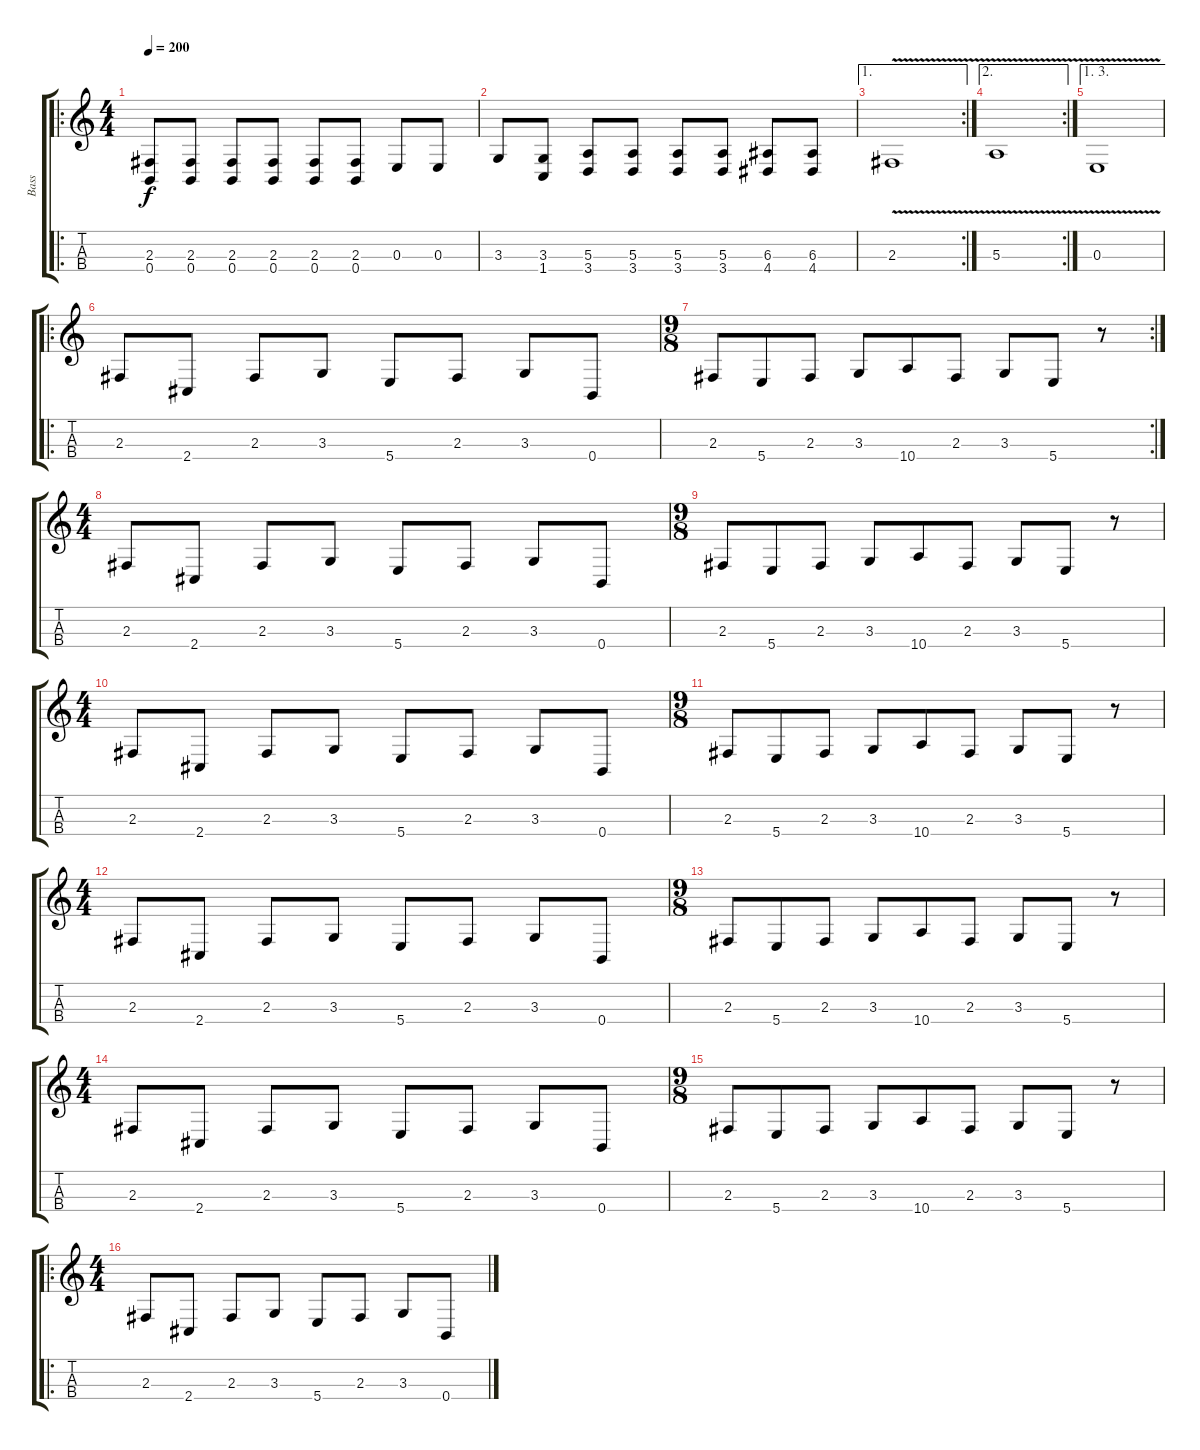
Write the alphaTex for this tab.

\track ("Bass" "Bass") {instrument distortionguitar}
\staff {score tabs}
\tuning (D3 A2 E2 B1) {hide}
\ro
\ts (4 4)
\tempo 200
\clef g2
\ks c
(2.3 0.4).8{dy f} (2.3 0.4).8 (2.3 0.4).8 (2.3 0.4).8 (2.3 0.4).8 (2.3 0.4).8 0.3.8 0.3.8 |
3.3.8 (3.3 1.4).8 (5.3 3.4).8 (5.3 3.4).8 (5.3 3.4).8 (5.3 3.4).8 (6.3 4.4).8 (6.3 4.4).8 |
\ae 1
\rc 2
2.3{v}.1 |
\ae 2
\rc 2
5.3{v}.1 |
\ae (1 3)
0.3{v}.1 |
\ro
2.3.8{instrument electricbasspick} 2.4.8 2.3.8 3.3.8 5.4.8 2.3.8 3.3.8 0.4.8 |
\rc 2
\ts (9 8)
2.3.8 5.4.8 2.3.8 3.3.8 10.4.8 2.3.8 3.3.8 5.4.8 r.8 |
\ts (4 4)
2.3.8 2.4.8 2.3.8 3.3.8 5.4.8 2.3.8 3.3.8 0.4.8 |
\ts (9 8)
2.3.8 5.4.8 2.3.8 3.3.8 10.4.8 2.3.8 3.3.8 5.4.8 r.8 |
\ts (4 4)
2.3.8 2.4.8 2.3.8 3.3.8 5.4.8 2.3.8 3.3.8 0.4.8 |
\ts (9 8)
2.3.8 5.4.8 2.3.8 3.3.8 10.4.8 2.3.8 3.3.8 5.4.8 r.8 |
\ts (4 4)
2.3.8 2.4.8 2.3.8 3.3.8 5.4.8 2.3.8 3.3.8 0.4.8 |
\ts (9 8)
2.3.8 5.4.8 2.3.8 3.3.8 10.4.8 2.3.8 3.3.8 5.4.8 r.8 |
\ts (4 4)
2.3.8 2.4.8 2.3.8 3.3.8 5.4.8 2.3.8 3.3.8 0.4.8 |
\ts (9 8)
2.3.8 5.4.8 2.3.8 3.3.8 10.4.8 2.3.8 3.3.8 5.4.8 r.8 |
\ro
\ts (4 4)
2.3.8{instrument distortionguitar} 2.4.8 2.3.8 3.3.8 5.4.8 2.3.8 3.3.8 0.4.8
